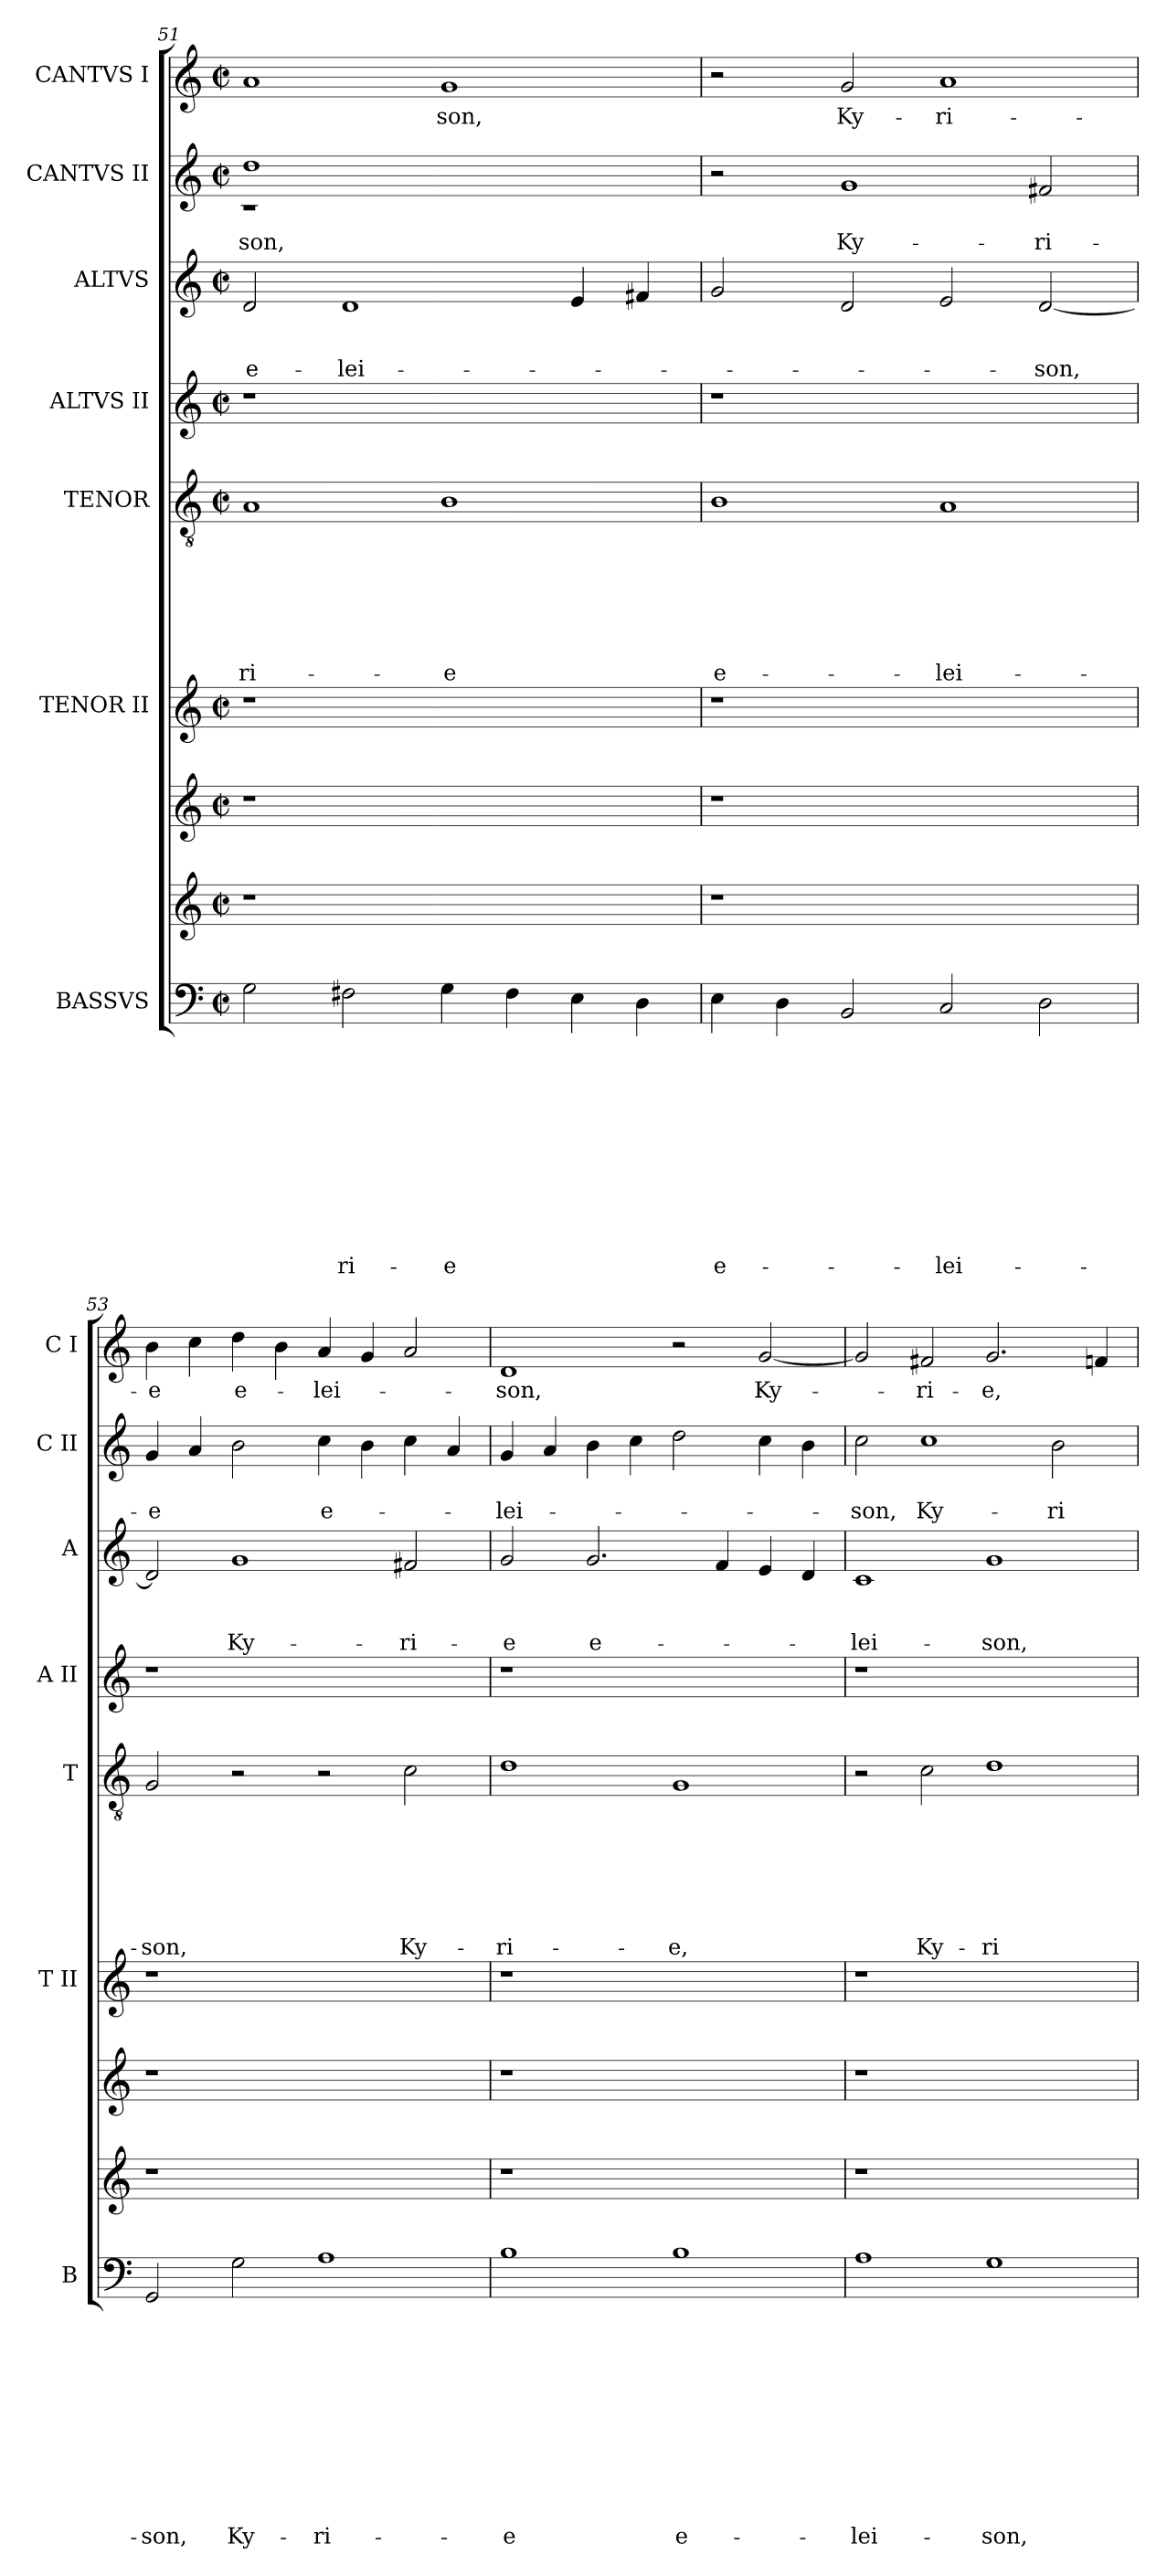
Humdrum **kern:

**kern	**text	**text	**text	**text	**text	**text	**text	**text	**text	**text	**text	**kern	**kern	**kern	**kern	**text	**text	**text	**text	**text	**text	**text	**kern	**kern	**text	**text	**text	**kern	**text	**text	**kern	**text
*part9	*part9	*part9	*part9	*part9	*part9	*part9	*part9	*part9	*part9	*part9	*part9	*part8	*part7	*part6	*part5	*part5	*part5	*part5	*part5	*part5	*part5	*part5	*part4	*part3	*part3	*part3	*part3	*part2	*part2	*part2	*part1	*part1
*staff9	*staff9	*staff9	*staff9	*staff9	*staff9	*staff9	*staff9	*staff9	*staff9	*staff9	*staff9	*staff8	*staff7	*staff6	*staff5	*staff5	*staff5	*staff5	*staff5	*staff5	*staff5	*staff5	*staff4	*staff3	*staff3	*staff3	*staff3	*staff2	*staff2	*staff2	*staff1	*staff1
*I"BASSVS	*	*	*	*	*	*	*	*	*	*	*	*	*	*I"TENOR II	*I"TENOR	*	*	*	*	*	*	*	*I"ALTVS II	*I"ALTVS	*	*	*	*I"CANTVS II	*	*	*I"CANTVS I	*
*I'B	*	*	*	*	*	*	*	*	*	*	*	*	*	*I'T II	*I'T	*	*	*	*	*	*	*	*I'A II	*I'A	*	*	*	*I'C II	*	*	*I'C I	*
*clefF4	*	*	*	*	*	*	*	*	*	*	*	*clefG2	*clefG2	*clefG2	*clefGv2	*	*	*	*	*	*	*	*clefG2	*clefG2	*	*	*	*clefG2	*	*	*clefG2	*
*k[]	*	*	*	*	*	*	*	*	*	*	*	*k[]	*k[]	*k[]	*k[]	*	*	*	*	*	*	*	*k[]	*k[]	*	*	*	*k[]	*	*	*k[]	*
*C:	*	*	*	*	*	*	*	*	*	*	*	*C:	*C:	*C:	*C:	*	*	*	*	*	*	*	*C:	*C:	*	*	*	*C:	*	*	*C:	*
*M2/2	*	*	*	*	*	*	*	*	*	*	*	*M2/2	*M2/2	*M2/2	*M2/2	*	*	*	*	*	*	*	*M2/2	*M2/2	*	*	*	*M2/2	*	*	*M2/2	*
*met(c|)	*	*	*	*	*	*	*	*	*	*	*	*met(c|)	*met(c|)	*met(c|)	*met(c|)	*	*	*	*	*	*	*	*met(c|)	*met(c|)	*	*	*	*met(c|)	*	*	*met(c|)	*
=51	=51	=51	=51	=51	=51	=51	=51	=51	=51	=51	=51	=51	=51	=51	=51	=51	=51	=51	=51	=51	=51	=51	=51	=51	=51	=51	=51	=51	=51	=51	=51	=51
*	*	*	*	*	*	*	*	*	*	*	*	*	*	*	*	*	*	*	*	*	*	*	*	*	*	*	*	*^	*	*	*	*
!	!	!	!	!	!	!	!	!	!	!	!	!	!	!	!	!	!	!	!	!	!	!LO:LY:b	!	!	!	!	!LO:LY:b	!	!LO:N:vis=1	!	!LO:LY:b	!	!
2G\	.	.	.	.	.	.	.	.	.	.	.	1r	1r	1r	1A	.	.	.	.	.	.	-ri-	1r	2d/	.	.	e-	1dd	0rc	.	-son,	1a	.
!	!	!	!	!	!	!	!	!	!	!	!LO:LY:b	!	!	!	!	!	!	!	!	!	!	!	!	!	!	!	!LO:LY:b	!	!	!	!	!	!
2F#X\	.	.	.	.	.	.	.	.	.	.	-ri-	.	.	.	.	.	.	.	.	.	.	.	.	1d	.	.	-lei-	.	.	.	.	.	.
!	!	!	!	!	!	!	!	!	!	!	!LO:LY:b	!	!	!	!	!	!	!	!	!	!	!LO:LY:b:rj	!	!	!	!	!	!	!	!	!	!	!LO:LY:b
4G\	.	.	.	.	.	.	.	.	.	.	-e	1ryy	1ryy	1ryy	1B	.	.	.	.	.	.	-e	1ryy	.	.	.	.	1ryy	.	.	.	1g	-son,
4F#i\	.	.	.	.	.	.	.	.	.	.	.	.	.	.	.	.	.	.	.	.	.	.	.	.	.	.	.	.	.	.	.	.	.
4E\	.	.	.	.	.	.	.	.	.	.	.	.	.	.	.	.	.	.	.	.	.	.	.	4e/	.	.	.	.	.	.	.	.	.
4D\	.	.	.	.	.	.	.	.	.	.	.	.	.	.	.	.	.	.	.	.	.	.	.	4f#X/	.	.	.	.	.	.	.	.	.
*	*	*	*	*	*	*	*	*	*	*	*	*	*	*	*	*	*	*	*	*	*	*	*	*	*	*	*	*v	*v	*	*	*	*
=52	=52	=52	=52	=52	=52	=52	=52	=52	=52	=52	=52	=52	=52	=52	=52	=52	=52	=52	=52	=52	=52	=52	=52	=52	=52	=52	=52	=52	=52	=52	=52	=52
!	!	!	!	!	!	!	!	!	!	!	!LO:LY:b	!	!	!	!	!	!	!	!	!	!	!LO:LY:b:rj	!	!	!	!	!	!	!	!	!	!
4E\	.	.	.	.	.	.	.	.	.	.	e-	1r	1r	1r	1B	.	.	.	.	.	.	e-	1r	2g/	.	.	.	2r	.	.	2r	.
4D\	.	.	.	.	.	.	.	.	.	.	.	.	.	.	.	.	.	.	.	.	.	.	.	.	.	.	.	.	.	.	.	.
!	!	!	!	!	!	!	!	!	!	!	!	!	!	!	!	!	!	!	!	!	!	!	!	!	!	!	!	!	!	!LO:LY:b	!	!LO:LY:b
2BB/	.	.	.	.	.	.	.	.	.	.	.	.	.	.	.	.	.	.	.	.	.	.	.	2d/	.	.	.	1g	.	Ky-	2g/	Ky-
!	!	!	!	!	!	!	!	!	!	!	!LO:LY:b	!	!	!	!	!	!	!	!	!	!	!LO:LY:b	!	!	!	!	!	!	!	!	!	!LO:LY:b
2C/	.	.	.	.	.	.	.	.	.	.	-lei-	1ryy	1ryy	1ryy	1A	.	.	.	.	.	.	-lei-	1ryy	2e/	.	.	.	.	.	.	1a	-ri-
!	!	!	!	!	!	!	!	!	!	!	!	!	!	!	!	!	!	!	!	!	!	!	!	!	!	!	!LO:LY:b	!	!	!LO:LY:b	!	!
2D\	.	.	.	.	.	.	.	.	.	.	.	.	.	.	.	.	.	.	.	.	.	.	.	[<2d/	.	.	-son,	2f#X/	.	-ri-	.	.
=53	=53	=53	=53	=53	=53	=53	=53	=53	=53	=53	=53	=53	=53	=53	=53	=53	=53	=53	=53	=53	=53	=53	=53	=53	=53	=53	=53	=53	=53	=53	=53	=53
!	!	!	!	!	!	!	!	!	!	!	!LO:LY:b	!	!	!	!	!	!	!	!	!	!	!LO:LY:b	!	!	!	!	!	!	!	!LO:LY:b	!	!LO:LY:b
2GG/	.	.	.	.	.	.	.	.	.	.	-son,	1r	1r	1r	2G/	.	.	.	.	.	.	-son,	1r	2d/]	.	.	.	4g/	.	-e	4b\	-e
.	.	.	.	.	.	.	.	.	.	.	.	.	.	.	.	.	.	.	.	.	.	.	.	.	.	.	.	4a/	.	.	4cc\	.
!	!	!	!	!	!	!	!	!	!	!	!LO:LY:b	!	!	!	!	!	!	!	!	!	!	!	!	!	!	!	!LO:LY:b	!	!	!	!	!LO:LY:b
2G\	.	.	.	.	.	.	.	.	.	.	Ky-	.	.	.	2r	.	.	.	.	.	.	.	.	1g	.	.	Ky-	2b\	.	.	4dd\	e-
.	.	.	.	.	.	.	.	.	.	.	.	.	.	.	.	.	.	.	.	.	.	.	.	.	.	.	.	.	.	.	4b\	.
!	!	!	!	!	!	!	!	!	!	!	!LO:LY:b	!	!	!	!	!	!	!	!	!	!	!	!	!	!	!	!	!	!	!LO:LY:b	!	!LO:LY:b
1A	.	.	.	.	.	.	.	.	.	.	-ri-	1ryy	1ryy	1ryy	2r	.	.	.	.	.	.	.	1ryy	.	.	.	.	4cc\	.	e-	4a/	-lei-
.	.	.	.	.	.	.	.	.	.	.	.	.	.	.	.	.	.	.	.	.	.	.	.	.	.	.	.	4b\	.	.	4g/	.
!	!	!	!	!	!	!	!	!	!	!	!	!	!	!	!	!	!	!	!	!	!	!LO:LY:b	!	!	!	!	!LO:LY:b	!	!	!	!	!
.	.	.	.	.	.	.	.	.	.	.	.	.	.	.	2c\	.	.	.	.	.	.	Ky-	.	2f#X/	.	.	-ri-	4cc\	.	.	2a/	.
.	.	.	.	.	.	.	.	.	.	.	.	.	.	.	.	.	.	.	.	.	.	.	.	.	.	.	.	4a/	.	.	.	.
!!LO:LB:g=z
=54	=54	=54	=54	=54	=54	=54	=54	=54	=54	=54	=54	=54	=54	=54	=54	=54	=54	=54	=54	=54	=54	=54	=54	=54	=54	=54	=54	=54	=54	=54	=54	=54
!	!	!	!	!	!	!	!	!	!	!	!LO:LY:b:rj	!	!	!	!	!	!	!	!	!	!	!LO:LY:b	!	!	!	!	!LO:LY:b	!	!	!LO:LY:b	!	!LO:LY:b
1B	.	.	.	.	.	.	.	.	.	.	-e	1r	1r	1r	1d	.	.	.	.	.	.	-ri-	1r	2g/	.	.	-e	4g/	.	-lei-	1d	-son,
.	.	.	.	.	.	.	.	.	.	.	.	.	.	.	.	.	.	.	.	.	.	.	.	.	.	.	.	4a/	.	.	.	.
!	!	!	!	!	!	!	!	!	!	!	!	!	!	!	!	!	!	!	!	!	!	!	!	!	!	!	!LO:LY:b	!	!	!	!	!
.	.	.	.	.	.	.	.	.	.	.	.	.	.	.	.	.	.	.	.	.	.	.	.	2.g/	.	.	e-	4b\	.	.	.	.
.	.	.	.	.	.	.	.	.	.	.	.	.	.	.	.	.	.	.	.	.	.	.	.	.	.	.	.	4cc\	.	.	.	.
!	!	!	!	!	!	!	!	!	!	!	!LO:LY:b:rj	!	!	!	!	!	!	!	!	!	!	!LO:LY:b	!	!	!	!	!	!	!	!	!	!
1B	.	.	.	.	.	.	.	.	.	.	e-	1ryy	1ryy	1ryy	1G	.	.	.	.	.	.	-e,	1ryy	.	.	.	.	2dd\	.	.	2r	.
.	.	.	.	.	.	.	.	.	.	.	.	.	.	.	.	.	.	.	.	.	.	.	.	4f/	.	.	.	.	.	.	.	.
!	!	!	!	!	!	!	!	!	!	!	!	!	!	!	!	!	!	!	!	!	!	!	!	!	!	!	!	!	!	!	!	!LO:LY:b
.	.	.	.	.	.	.	.	.	.	.	.	.	.	.	.	.	.	.	.	.	.	.	.	4e/	.	.	.	4cc\	.	.	[<2g/	Ky-
.	.	.	.	.	.	.	.	.	.	.	.	.	.	.	.	.	.	.	.	.	.	.	.	4d/	.	.	.	4b\	.	.	.	.
=55	=55	=55	=55	=55	=55	=55	=55	=55	=55	=55	=55	=55	=55	=55	=55	=55	=55	=55	=55	=55	=55	=55	=55	=55	=55	=55	=55	=55	=55	=55	=55	=55
!	!	!	!	!	!	!	!	!	!	!	!LO:LY:b	!	!	!	!	!	!	!	!	!	!	!	!	!	!	!	!LO:LY:b	!	!	!LO:LY:b	!	!
1A	.	.	.	.	.	.	.	.	.	.	-lei-	1r	1r	1r	2r	.	.	.	.	.	.	.	1r	1c	.	.	-lei-	2cc\	.	-son,	2g/]	.
!	!	!	!	!	!	!	!	!	!	!	!	!	!	!	!	!	!	!	!	!	!	!LO:LY:b	!	!	!	!	!	!	!	!LO:LY:b	!	!LO:LY:b
.	.	.	.	.	.	.	.	.	.	.	.	.	.	.	2c\	.	.	.	.	.	.	Ky-	.	.	.	.	.	1cc	.	Ky-	2f#X/	-ri-
!	!	!	!	!	!	!	!	!	!	!	!LO:LY:b	!	!	!	!	!	!	!	!	!	!	!LO:LY:b	!	!	!	!	!LO:LY:b	!	!	!	!	!LO:LY:b
1G	.	.	.	.	.	.	.	.	.	.	-son,	1ryy	1ryy	1ryy	1d	.	.	.	.	.	.	-ri-	1ryy	1g	.	.	-son,	.	.	.	2.g/	-e,
!	!	!	!	!	!	!	!	!	!	!	!	!	!	!	!	!	!	!	!	!	!	!	!	!	!	!	!	!	!	!LO:LY:b	!	!
.	.	.	.	.	.	.	.	.	.	.	.	.	.	.	.	.	.	.	.	.	.	.	.	.	.	.	.	2b\	.	-ri-	.	.
.	.	.	.	.	.	.	.	.	.	.	.	.	.	.	.	.	.	.	.	.	.	.	.	.	.	.	.	.	.	.	4fn/	.
=	=	=	=	=	=	=	=	=	=	=	=	=	=	=	=	=	=	=	=	=	=	=	=	=	=	=	=	=	=	=	=	=
*-	*-	*-	*-	*-	*-	*-	*-	*-	*-	*-	*-	*-	*-	*-	*-	*-	*-	*-	*-	*-	*-	*-	*-	*-	*-	*-	*-	*-	*-	*-	*-	*-
